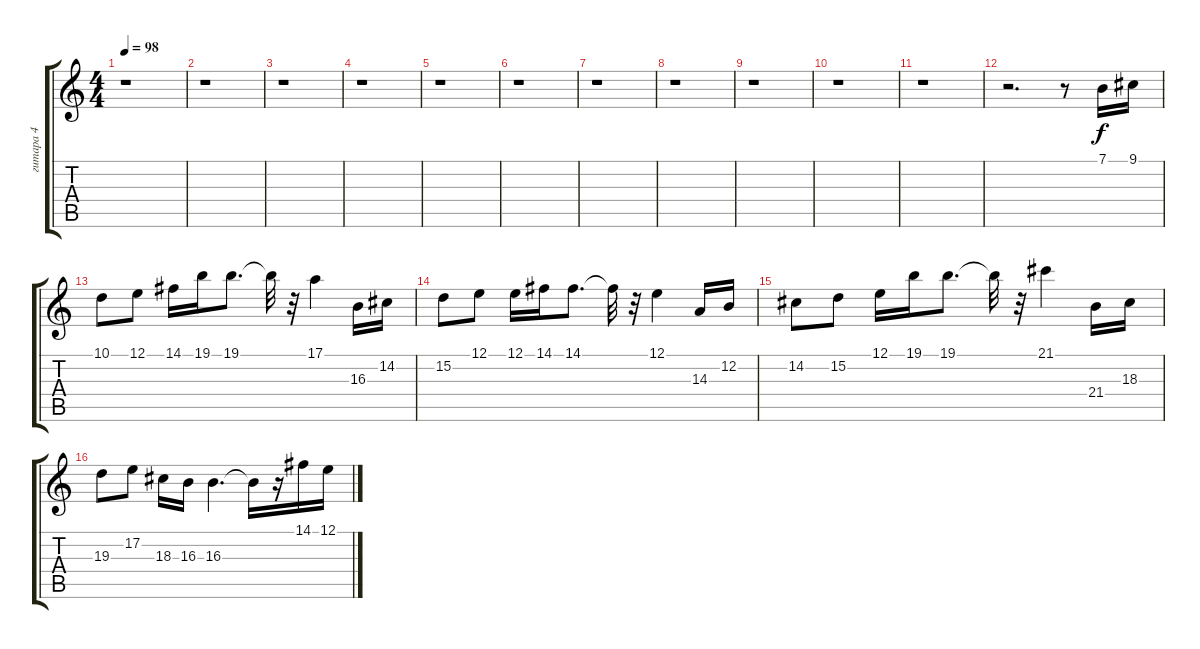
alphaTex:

\track ("гитара 4" "гитара 4") {instrument flute}
\staff {score tabs}
\tuning (E4 B3 G3 D3 A2 E2) {hide}
\ts (4 4)
\tempo 98
\clef g2
\ks c
r.1{dy f} |
r.1 |
r.1 |
r.1 |
r.1 |
r.1 |
r.1 |
r.1 |
r.1 |
r.1 |
r.1 |
r.2{d} r.8 7.1.16 9.1.16 |
10.1.8 12.1.8 14.1.16 19.1.16 19.1.8{d} 19.1{t}.32 r.32 17.1.4 16.3.16 14.2.16 |
15.2.8 12.1.8 12.1.16 14.1.16 14.1.8{d} 14.1{t}.32 r.32 12.1.4 14.3.16 12.2.16 |
14.2.8 15.2.8 12.1.16 19.1.16 19.1.8{d} 19.1{t}.32 r.32 21.1.4 21.4.16 18.3.16 |
19.3.8 17.2.8 18.3.16 16.3.16 16.3.4{d} 16.3{t}.16 r.16 14.1.16 12.1.16
